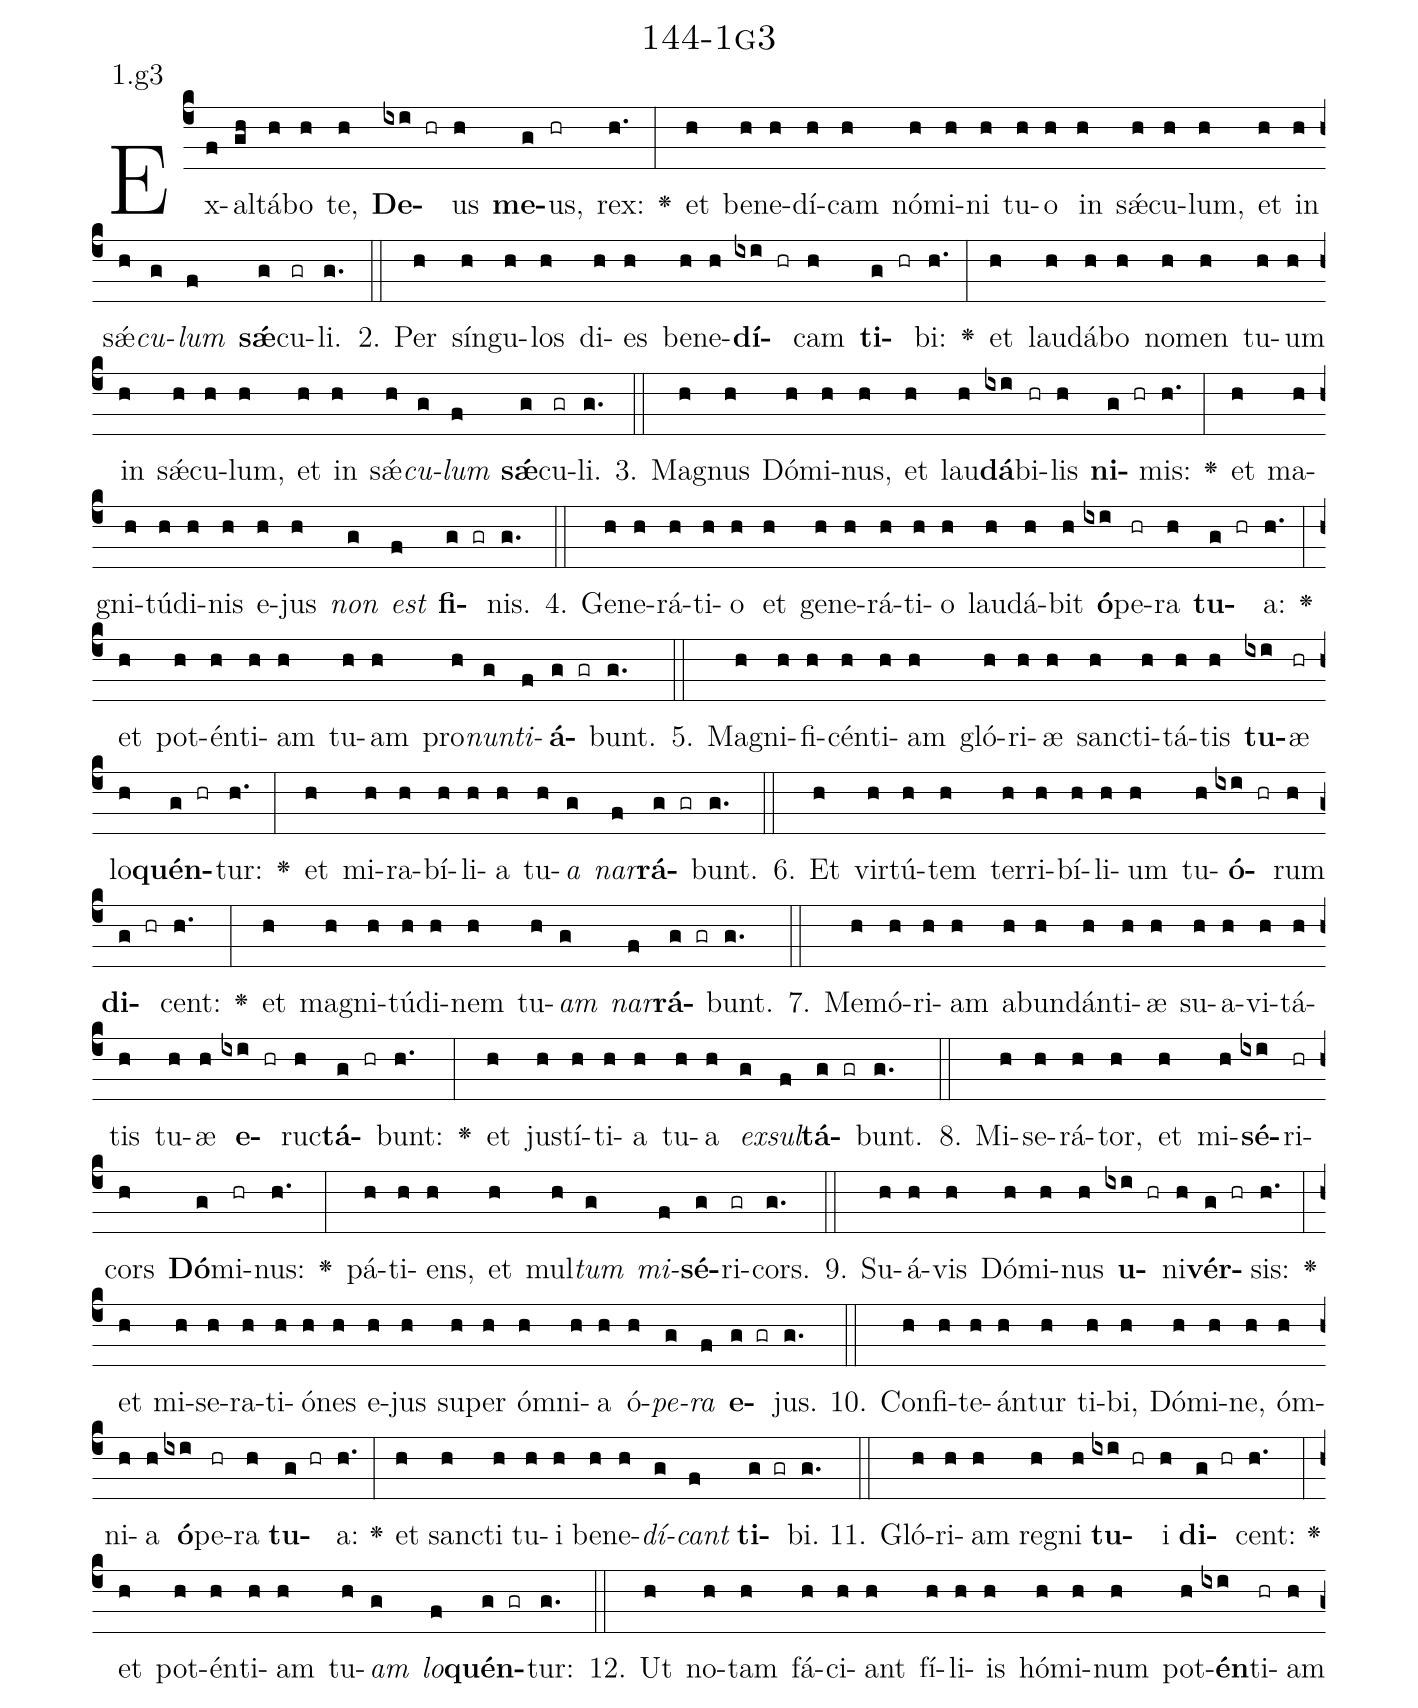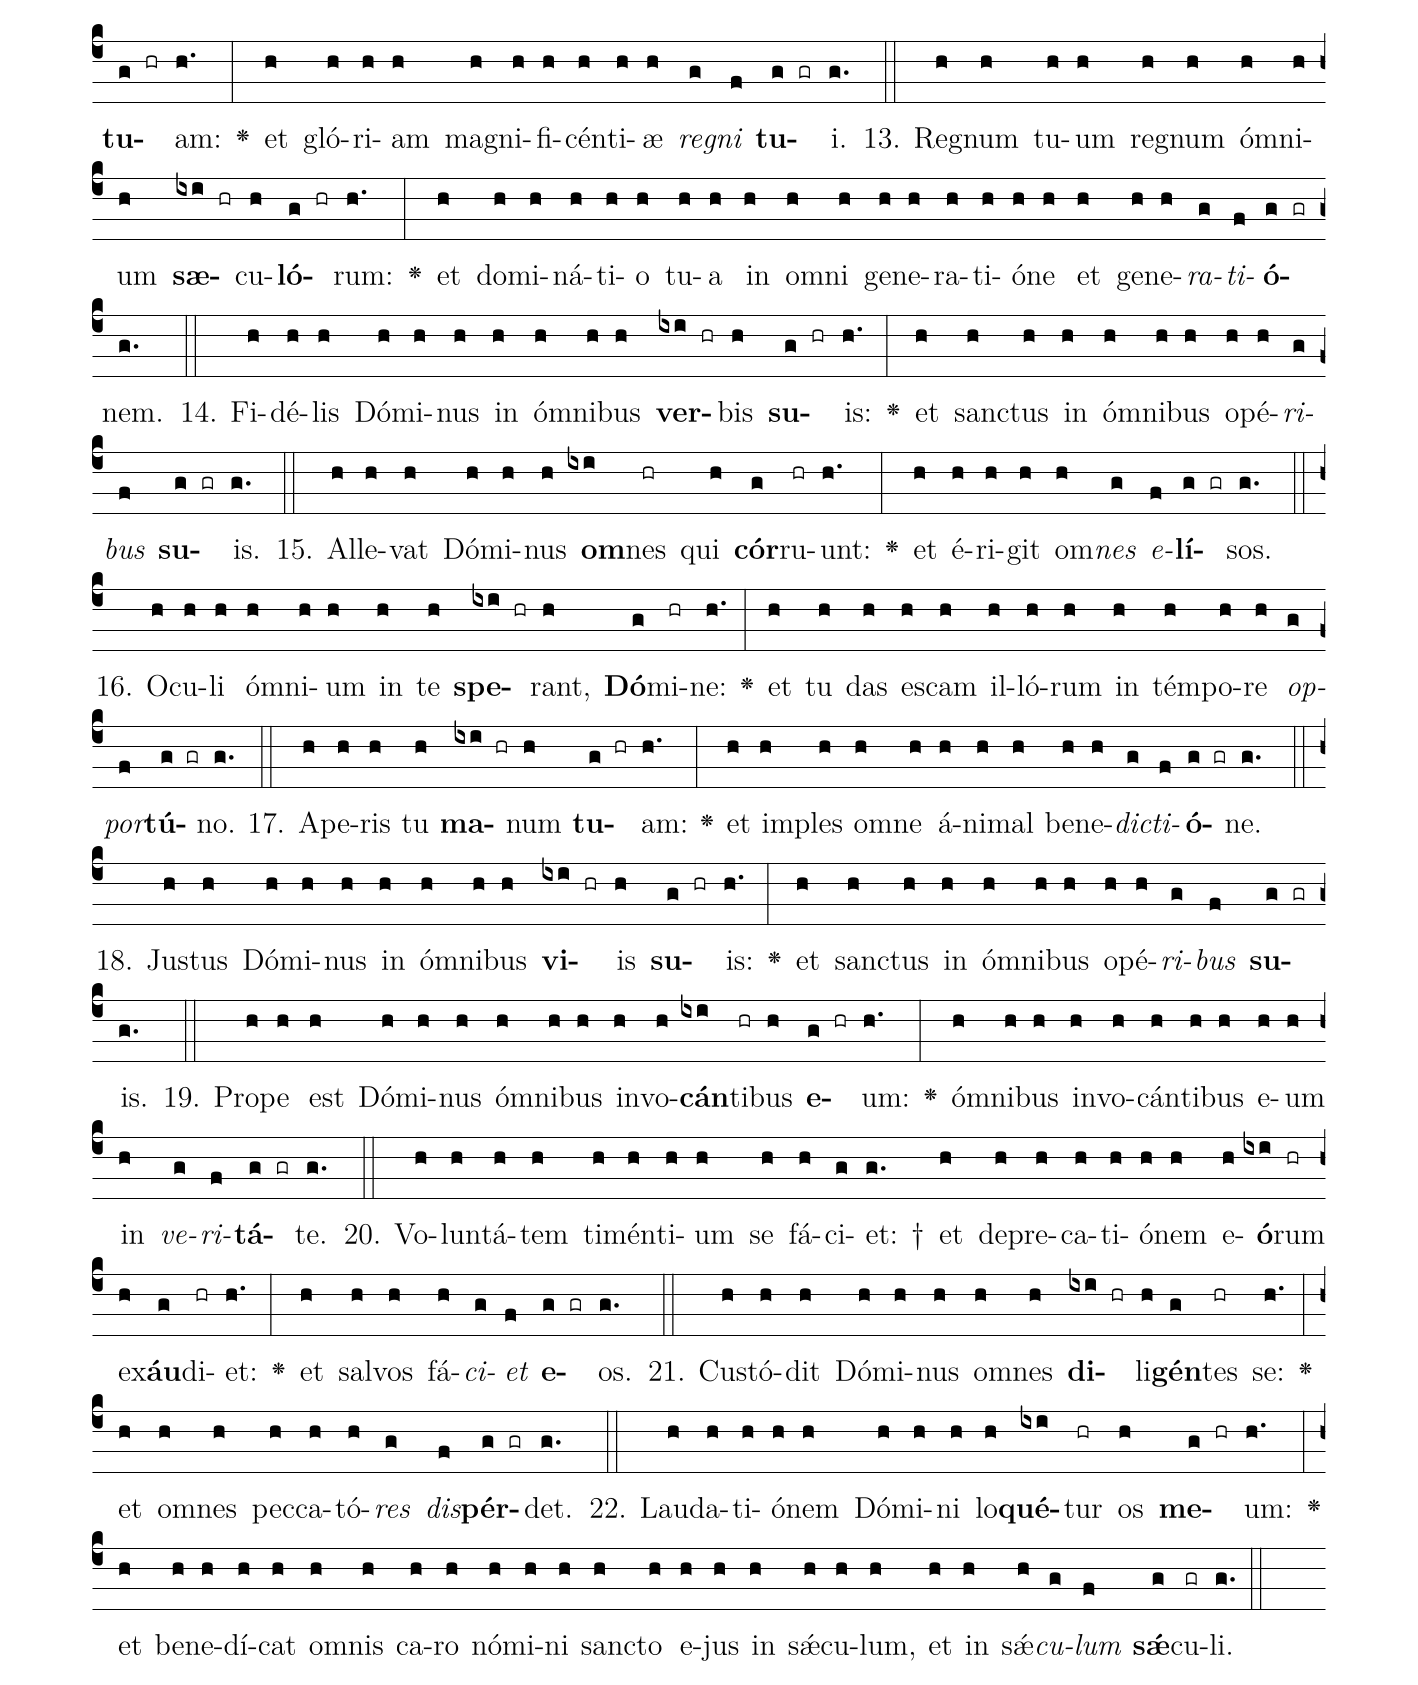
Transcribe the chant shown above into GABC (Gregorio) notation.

name: 144-1g3;
annotation: 1.g3;
%%
(c4)Ex(f)al(gh)tá(h)bo(h) te,(h) <b>De</b>(ixi hr)us(h) <b>me</b>(g)us,(hr) rex:(h.) <v>\greheightstar</v>(:) et(h) be(h)ne(h)dí(h)cam(h) nó(h)mi(h)ni(h) tu(h)o(h) in(h) sǽ(h)cu(h)lum,(h) et(h) in(h) sǽ(h)<i>cu</i>(g)<i>lum</i>(f) <b>sǽ</b>(g)cu(gr)li.(g.) (::)
2. Per(h) sín(h)gu(h)los(h) di(h)es(h) be(h)ne(h)<b>dí</b>(ixi hr)cam(h) <b>ti</b>(g hr)bi:(h.) <v>\greheightstar</v>(:) et(h) lau(h)dá(h)bo(h) no(h)men(h) tu(h)um(h) in(h) sǽ(h)cu(h)lum,(h) et(h) in(h) sǽ(h)<i>cu</i>(g)<i>lum</i>(f) <b>sǽ</b>(g)cu(gr)li.(g.) (::)
3. Ma(h)gnus(h) Dó(h)mi(h)nus,(h) et(h) lau(h)<b>dá</b>(ixi)bi(hr)lis(h) <b>ni</b>(g hr)mis:(h.) <v>\greheightstar</v>(:) et(h) ma(h)gni(h)tú(h)di(h)nis(h) e(h)jus(h) <i>non</i>(g) <i>est</i>(f) <b>fi</b>(g gr)nis.(g.) (::)
4. Ge(h)ne(h)rá(h)ti(h)o(h) et(h) ge(h)ne(h)rá(h)ti(h)o(h) lau(h)dá(h)bit(h) <b>ó</b>(ixi)pe(hr)ra(h) <b>tu</b>(g hr)a:(h.) <v>\greheightstar</v>(:) et(h) pot(h)én(h)ti(h)am(h) tu(h)am(h) pro(h)<i>nun</i>(g)<i>ti</i>(f)<b>á</b>(g gr)bunt.(g.) (::)
5. Ma(h)gni(h)fi(h)cén(h)ti(h)am(h) gló(h)ri(h)æ(h) sanc(h)ti(h)tá(h)tis(h) <b>tu</b>(ixi)æ(hr) lo(h)<b>quén</b>(g hr)tur:(h.) <v>\greheightstar</v>(:) et(h) mi(h)ra(h)bí(h)li(h)a(h) tu(h)<i>a</i>(g) <i>nar</i>(f)<b>rá</b>(g gr)bunt.(g.) (::)
6. Et(h) vir(h)tú(h)tem(h) ter(h)ri(h)bí(h)li(h)um(h) tu(h)<b>ó</b>(ixi hr)rum(h) <b>di</b>(g hr)cent:(h.) <v>\greheightstar</v>(:) et(h) ma(h)gni(h)tú(h)di(h)nem(h) tu(h)<i>am</i>(g) <i>nar</i>(f)<b>rá</b>(g gr)bunt.(g.) (::)
7. Me(h)mó(h)ri(h)am(h) ab(h)un(h)dán(h)ti(h)æ(h) su(h)a(h)vi(h)tá(h)tis(h) tu(h)æ(h) <b>e</b>(ixi hr)ruc(h)<b>tá</b>(g hr)bunt:(h.) <v>\greheightstar</v>(:) et(h) jus(h)tí(h)ti(h)a(h) tu(h)a(h) <i>ex</i>(g)<i>sul</i>(f)<b>tá</b>(g gr)bunt.(g.) (::)
8. Mi(h)se(h)rá(h)tor,(h) et(h) mi(h)<b>sé</b>(ixi)ri(hr)cors(h) <b>Dó</b>(g)mi(hr)nus:(h.) <v>\greheightstar</v>(:) pá(h)ti(h)ens,(h) et(h) mul(h)<i>tum</i>(g) <i>mi</i>(f)<b>sé</b>(g)ri(gr)cors.(g.) (::)
9. Su(h)á(h)vis(h) Dó(h)mi(h)nus(h) <b>u</b>(ixi hr)ni(h)<b>vér</b>(g hr)sis:(h.) <v>\greheightstar</v>(:) et(h) mi(h)se(h)ra(h)ti(h)ó(h)nes(h) e(h)jus(h) su(h)per(h) óm(h)ni(h)a(h) ó(h)<i>pe</i>(g)<i>ra</i>(f) <b>e</b>(g gr)jus.(g.) (::)
10. Con(h)fi(h)te(h)án(h)tur(h) ti(h)bi,(h) Dó(h)mi(h)ne,(h) óm(h)ni(h)a(h) <b>ó</b>(ixi)pe(hr)ra(h) <b>tu</b>(g hr)a:(h.) <v>\greheightstar</v>(:) et(h) sanc(h)ti(h) tu(h)i(h) be(h)ne(h)<i>dí</i>(g)<i>cant</i>(f) <b>ti</b>(g gr)bi.(g.) (::)
11. Gló(h)ri(h)am(h) re(h)gni(h) <b>tu</b>(ixi hr)i(h) <b>di</b>(g hr)cent:(h.) <v>\greheightstar</v>(:) et(h) pot(h)én(h)ti(h)am(h) tu(h)<i>am</i>(g) <i>lo</i>(f)<b>quén</b>(g gr)tur:(g.) (::)
12. Ut(h) no(h)tam(h) fá(h)ci(h)ant(h) fí(h)li(h)is(h) hó(h)mi(h)num(h) pot(h)<b>én</b>(ixi)ti(hr)am(h) <b>tu</b>(g hr)am:(h.) <v>\greheightstar</v>(:) et(h) gló(h)ri(h)am(h) ma(h)gni(h)fi(h)cén(h)ti(h)æ(h) <i>re</i>(g)<i>gni</i>(f) <b>tu</b>(g gr)i.(g.) (::)
13. Re(h)gnum(h) tu(h)um(h) re(h)gnum(h) óm(h)ni(h)um(h) <b>sæ</b>(ixi hr)cu(h)<b>ló</b>(g hr)rum:(h.) <v>\greheightstar</v>(:) et(h) do(h)mi(h)ná(h)ti(h)o(h) tu(h)a(h) in(h) om(h)ni(h) ge(h)ne(h)ra(h)ti(h)ó(h)ne(h) et(h) ge(h)ne(h)<i>ra</i>(g)<i>ti</i>(f)<b>ó</b>(g gr)nem.(g.) (::)
14. Fi(h)dé(h)lis(h) Dó(h)mi(h)nus(h) in(h) óm(h)ni(h)bus(h) <b>ver</b>(ixi hr)bis(h) <b>su</b>(g hr)is:(h.) <v>\greheightstar</v>(:) et(h) sanc(h)tus(h) in(h) óm(h)ni(h)bus(h) o(h)pé(h)<i>ri</i>(g)<i>bus</i>(f) <b>su</b>(g gr)is.(g.) (::)
15. Al(h)le(h)vat(h) Dó(h)mi(h)nus(h) <b>om</b>(ixi)nes(hr) qui(h) <b>cór</b>(g)ru(hr)unt:(h.) <v>\greheightstar</v>(:) et(h) é(h)ri(h)git(h) om(h)<i>nes</i>(g) <i>e</i>(f)<b>lí</b>(g gr)sos.(g.) (::)
16. O(h)cu(h)li(h) óm(h)ni(h)um(h) in(h) te(h) <b>spe</b>(ixi hr)rant,(h) <b>Dó</b>(g)mi(hr)ne:(h.) <v>\greheightstar</v>(:) et(h) tu(h) das(h) es(h)cam(h) il(h)ló(h)rum(h) in(h) tém(h)po(h)re(h) <i>op</i>(g)<i>por</i>(f)<b>tú</b>(g gr)no.(g.) (::)
17. A(h)pe(h)ris(h) tu(h) <b>ma</b>(ixi hr)num(h) <b>tu</b>(g hr)am:(h.) <v>\greheightstar</v>(:) et(h) im(h)ples(h) om(h)ne(h) á(h)ni(h)mal(h) be(h)ne(h)<i>dic</i>(g)<i>ti</i>(f)<b>ó</b>(g gr)ne.(g.) (::)
18. Jus(h)tus(h) Dó(h)mi(h)nus(h) in(h) óm(h)ni(h)bus(h) <b>vi</b>(ixi hr)is(h) <b>su</b>(g hr)is:(h.) <v>\greheightstar</v>(:) et(h) sanc(h)tus(h) in(h) óm(h)ni(h)bus(h) o(h)pé(h)<i>ri</i>(g)<i>bus</i>(f) <b>su</b>(g gr)is.(g.) (::)
19. Pro(h)pe(h) est(h) Dó(h)mi(h)nus(h) óm(h)ni(h)bus(h) in(h)vo(h)<b>cán</b>(ixi)ti(hr)bus(h) <b>e</b>(g hr)um:(h.) <v>\greheightstar</v>(:) óm(h)ni(h)bus(h) in(h)vo(h)cán(h)ti(h)bus(h) e(h)um(h) in(h) <i>ve</i>(g)<i>ri</i>(f)<b>tá</b>(g gr)te.(g.) (::)
20. Vo(h)lun(h)tá(h)tem(h) ti(h)mén(h)ti(h)um(h) se(h) fá(h)ci(g)et: †(g.) et(h) de(h)pre(h)ca(h)ti(h)ó(h)nem(h) e(h)<b>ó</b>(ixi)rum(hr) ex(h)<b>áu</b>(g)di(hr)et:(h.) <v>\greheightstar</v>(:) et(h) sal(h)vos(h) fá(h)<i>ci</i>(g)<i>et</i>(f) <b>e</b>(g gr)os.(g.) (::)
21. Cus(h)tó(h)dit(h) Dó(h)mi(h)nus(h) om(h)nes(h) <b>di</b>(ixi hr)li(h)<b>gén</b>(g)tes(hr) se:(h.) <v>\greheightstar</v>(:) et(h) om(h)nes(h) pec(h)ca(h)tó(h)<i>res</i>(g) <i>dis</i>(f)<b>pér</b>(g gr)det.(g.) (::)
22. Lau(h)da(h)ti(h)ó(h)nem(h) Dó(h)mi(h)ni(h) lo(h)<b>qué</b>(ixi)tur(hr) os(h) <b>me</b>(g hr)um:(h.) <v>\greheightstar</v>(:) et(h) be(h)ne(h)dí(h)cat(h) om(h)nis(h) ca(h)ro(h) nó(h)mi(h)ni(h) sanc(h)to(h) e(h)jus(h) in(h) sǽ(h)cu(h)lum,(h) et(h) in(h) sǽ(h)<i>cu</i>(g)<i>lum</i>(f) <b>sǽ</b>(g)cu(gr)li.(g.) (::)
